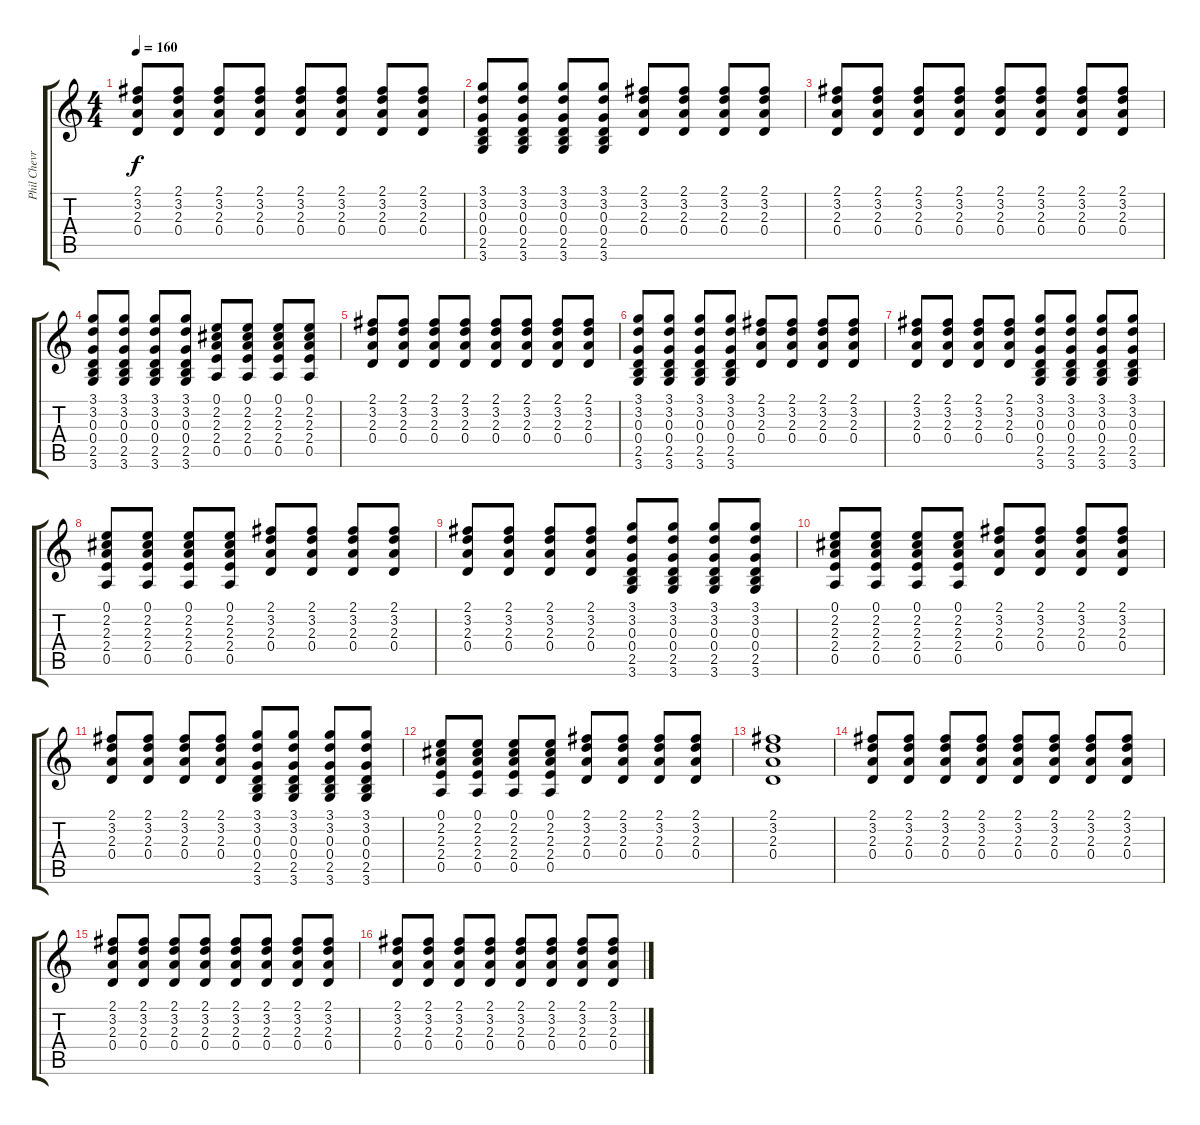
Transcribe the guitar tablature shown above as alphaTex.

\track ("Phil Chevron - guitare" "Phil Chevr") {instrument acousticguitarsteel}
\staff {score tabs}
\tuning (E4 B3 G3 D3 A2 E2) {hide}
\ts (4 4)
\tempo 160
\clef g2
\ks c
(2.1 3.2 2.3 0.4).8{dy f} (2.1 3.2 2.3 0.4).8 (2.1 3.2 2.3 0.4).8 (2.1 3.2 2.3 0.4).8 (2.1 3.2 2.3 0.4).8 (2.1 3.2 2.3 0.4).8 (2.1 3.2 2.3 0.4).8 (2.1 3.2 2.3 0.4).8 |
(3.1 3.2 0.3 0.4 2.5 3.6).8 (3.1 3.2 0.3 0.4 2.5 3.6).8 (3.1 3.2 0.3 0.4 2.5 3.6).8 (3.1 3.2 0.3 0.4 2.5 3.6).8 (2.1 3.2 2.3 0.4).8 (2.1 3.2 2.3 0.4).8 (2.1 3.2 2.3 0.4).8 (2.1 3.2 2.3 0.4).8 |
(2.1 3.2 2.3 0.4).8 (2.1 3.2 2.3 0.4).8 (2.1 3.2 2.3 0.4).8 (2.1 3.2 2.3 0.4).8 (2.1 3.2 2.3 0.4).8 (2.1 3.2 2.3 0.4).8 (2.1 3.2 2.3 0.4).8 (2.1 3.2 2.3 0.4).8 |
(3.1 3.2 0.3 0.4 2.5 3.6).8 (3.1 3.2 0.3 0.4 2.5 3.6).8 (3.1 3.2 0.3 0.4 2.5 3.6).8 (3.1 3.2 0.3 0.4 2.5 3.6).8 (0.1 2.2 2.3 2.4 0.5).8 (0.1 2.2 2.3 2.4 0.5).8 (0.1 2.2 2.3 2.4 0.5).8 (0.1 2.2 2.3 2.4 0.5).8 |
(2.1 3.2 2.3 0.4).8 (2.1 3.2 2.3 0.4).8 (2.1 3.2 2.3 0.4).8 (2.1 3.2 2.3 0.4).8 (2.1 3.2 2.3 0.4).8 (2.1 3.2 2.3 0.4).8 (2.1 3.2 2.3 0.4).8 (2.1 3.2 2.3 0.4).8 |
(3.1 3.2 0.3 0.4 2.5 3.6).8 (3.1 3.2 0.3 0.4 2.5 3.6).8 (3.1 3.2 0.3 0.4 2.5 3.6).8 (3.1 3.2 0.3 0.4 2.5 3.6).8 (2.1 3.2 2.3 0.4).8 (2.1 3.2 2.3 0.4).8 (2.1 3.2 2.3 0.4).8 (2.1 3.2 2.3 0.4).8 |
(2.1 3.2 2.3 0.4).8 (2.1 3.2 2.3 0.4).8 (2.1 3.2 2.3 0.4).8 (2.1 3.2 2.3 0.4).8 (3.1 3.2 0.3 0.4 2.5 3.6).8 (3.1 3.2 0.3 0.4 2.5 3.6).8 (3.1 3.2 0.3 0.4 2.5 3.6).8 (3.1 3.2 0.3 0.4 2.5 3.6).8 |
(0.1 2.2 2.3 2.4 0.5).8 (0.1 2.2 2.3 2.4 0.5).8 (0.1 2.2 2.3 2.4 0.5).8 (0.1 2.2 2.3 2.4 0.5).8 (2.1 3.2 2.3 0.4).8 (2.1 3.2 2.3 0.4).8 (2.1 3.2 2.3 0.4).8 (2.1 3.2 2.3 0.4).8 |
(2.1 3.2 2.3 0.4).8 (2.1 3.2 2.3 0.4).8 (2.1 3.2 2.3 0.4).8 (2.1 3.2 2.3 0.4).8 (3.1 3.2 0.3 0.4 2.5 3.6).8 (3.1 3.2 0.3 0.4 2.5 3.6).8 (3.1 3.2 0.3 0.4 2.5 3.6).8 (3.1 3.2 0.3 0.4 2.5 3.6).8 |
(0.1 2.2 2.3 2.4 0.5).8 (0.1 2.2 2.3 2.4 0.5).8 (0.1 2.2 2.3 2.4 0.5).8 (0.1 2.2 2.3 2.4 0.5).8 (2.1 3.2 2.3 0.4).8 (2.1 3.2 2.3 0.4).8 (2.1 3.2 2.3 0.4).8 (2.1 3.2 2.3 0.4).8 |
(2.1 3.2 2.3 0.4).8 (2.1 3.2 2.3 0.4).8 (2.1 3.2 2.3 0.4).8 (2.1 3.2 2.3 0.4).8 (3.1 3.2 0.3 0.4 2.5 3.6).8 (3.1 3.2 0.3 0.4 2.5 3.6).8 (3.1 3.2 0.3 0.4 2.5 3.6).8 (3.1 3.2 0.3 0.4 2.5 3.6).8 |
(0.1 2.2 2.3 2.4 0.5).8 (0.1 2.2 2.3 2.4 0.5).8 (0.1 2.2 2.3 2.4 0.5).8 (0.1 2.2 2.3 2.4 0.5).8 (2.1 3.2 2.3 0.4).8 (2.1 3.2 2.3 0.4).8 (2.1 3.2 2.3 0.4).8 (2.1 3.2 2.3 0.4).8 |
(2.1 3.2 2.3 0.4).1 |
(2.1 3.2 2.3 0.4).8 (2.1 3.2 2.3 0.4).8 (2.1 3.2 2.3 0.4).8 (2.1 3.2 2.3 0.4).8 (2.1 3.2 2.3 0.4).8 (2.1 3.2 2.3 0.4).8 (2.1 3.2 2.3 0.4).8 (2.1 3.2 2.3 0.4).8 |
(2.1 3.2 2.3 0.4).8 (2.1 3.2 2.3 0.4).8 (2.1 3.2 2.3 0.4).8 (2.1 3.2 2.3 0.4).8 (2.1 3.2 2.3 0.4).8 (2.1 3.2 2.3 0.4).8 (2.1 3.2 2.3 0.4).8 (2.1 3.2 2.3 0.4).8 |
(2.1 3.2 2.3 0.4).8 (2.1 3.2 2.3 0.4).8 (2.1 3.2 2.3 0.4).8 (2.1 3.2 2.3 0.4).8 (2.1 3.2 2.3 0.4).8 (2.1 3.2 2.3 0.4).8 (2.1 3.2 2.3 0.4).8 (2.1 3.2 2.3 0.4).8
